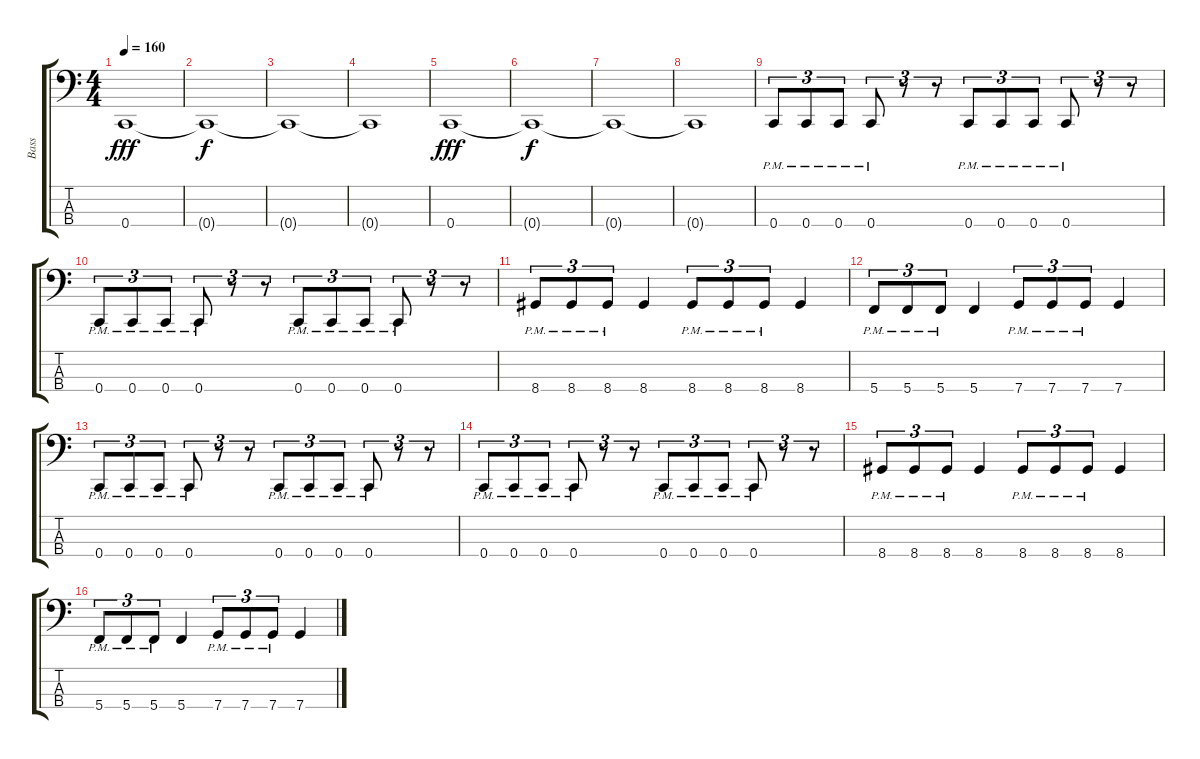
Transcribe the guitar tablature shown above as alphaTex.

\track ("Bass" "Bass") {instrument electricbasspick}
\staff {score tabs}
\tuning (F2 C2 G1 C1) {hide}
\ts (4 4)
\tempo 160
\clef f4
\ks c
0.4.1{dy fff instrument electricbasspick} |
0.4{t}.1{dy f} |
0.4{t}.1 |
0.4{t}.1 |
0.4.1{dy fff} |
0.4{t}.1{dy f} |
0.4{t}.1 |
0.4{t}.1 |
0.4{pm}.8{tu (3 2)} 0.4{pm}.8{tu (3 2)} 0.4{pm}.8{tu (3 2)} 0.4{pm}.8{tu (3 2)} r.8{tu (3 2)} r.8{tu (3 2)} 0.4{pm}.8{tu (3 2)} 0.4{pm}.8{tu (3 2)} 0.4{pm}.8{tu (3 2)} 0.4{pm}.8{tu (3 2)} r.8{tu (3 2)} r.8{tu (3 2)} |
0.4{pm}.8{tu (3 2)} 0.4{pm}.8{tu (3 2)} 0.4{pm}.8{tu (3 2)} 0.4{pm}.8{tu (3 2)} r.8{tu (3 2)} r.8{tu (3 2)} 0.4{pm}.8{tu (3 2)} 0.4{pm}.8{tu (3 2)} 0.4{pm}.8{tu (3 2)} 0.4{pm}.8{tu (3 2)} r.8{tu (3 2)} r.8{tu (3 2)} |
8.4{pm}.8{tu (3 2)} 8.4{pm}.8{tu (3 2)} 8.4{pm}.8{tu (3 2)} 8.4.4 8.4{pm}.8{tu (3 2)} 8.4{pm}.8{tu (3 2)} 8.4{pm}.8{tu (3 2)} 8.4.4 |
5.4{pm}.8{tu (3 2)} 5.4{pm}.8{tu (3 2)} 5.4{pm}.8{tu (3 2)} 5.4.4 7.4{pm}.8{tu (3 2)} 7.4{pm}.8{tu (3 2)} 7.4{pm}.8{tu (3 2)} 7.4.4 |
0.4{pm}.8{tu (3 2)} 0.4{pm}.8{tu (3 2)} 0.4{pm}.8{tu (3 2)} 0.4{pm}.8{tu (3 2)} r.8{tu (3 2)} r.8{tu (3 2)} 0.4{pm}.8{tu (3 2)} 0.4{pm}.8{tu (3 2)} 0.4{pm}.8{tu (3 2)} 0.4{pm}.8{tu (3 2)} r.8{tu (3 2)} r.8{tu (3 2)} |
0.4{pm}.8{tu (3 2)} 0.4{pm}.8{tu (3 2)} 0.4{pm}.8{tu (3 2)} 0.4{pm}.8{tu (3 2)} r.8{tu (3 2)} r.8{tu (3 2)} 0.4{pm}.8{tu (3 2)} 0.4{pm}.8{tu (3 2)} 0.4{pm}.8{tu (3 2)} 0.4{pm}.8{tu (3 2)} r.8{tu (3 2)} r.8{tu (3 2)} |
8.4{pm}.8{tu (3 2)} 8.4{pm}.8{tu (3 2)} 8.4{pm}.8{tu (3 2)} 8.4.4 8.4{pm}.8{tu (3 2)} 8.4{pm}.8{tu (3 2)} 8.4{pm}.8{tu (3 2)} 8.4.4 |
5.4{pm}.8{tu (3 2)} 5.4{pm}.8{tu (3 2)} 5.4{pm}.8{tu (3 2)} 5.4.4 7.4{pm}.8{tu (3 2)} 7.4{pm}.8{tu (3 2)} 7.4{pm}.8{tu (3 2)} 7.4.4
